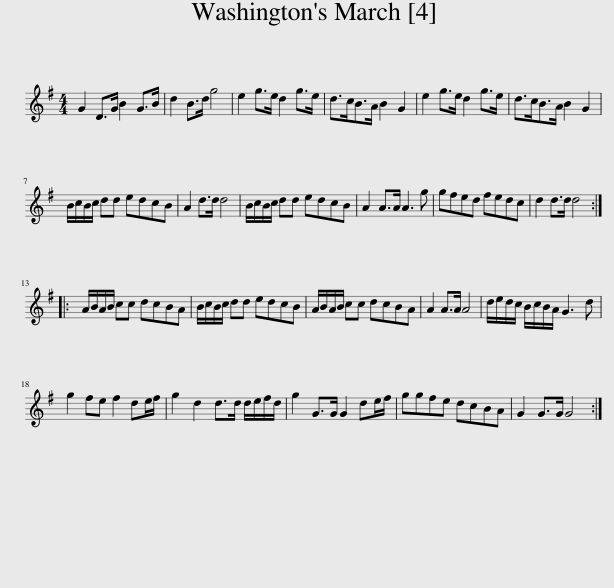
X:1
L:1/8
M:4/4
I:linebreak $
K:G
V:1 treble
V:1
 G2 D>G B2 G>B | d2 B>d g4 | e2 g>e d2 g>e | d>cB>A B2 G2 | e2 g>e d2 g>e | %5
 d>cB>A B2 G2 |$ B/c/B/c/ dd edcB | A2 d>d d4 | B/c/B/c/ dd edcB | A2 A>A A3 g | %10
 gfed fedc | d2 d>d d4 ::$ A/B/A/B/ cc dcBA | B/c/B/c/ dd edcB | A/B/A/B/ cc dcBA | %15
 A2 A>A A4 | d/e/d/c/ B/c/B/A/ G3 d |$ g2 fe f2 de/f/ | g2 d2 d>d d/e/f/d/ | g2 G>G G2 de/f/ | %20
 ggfe dcBA | G2 G>G G4 :| %22
